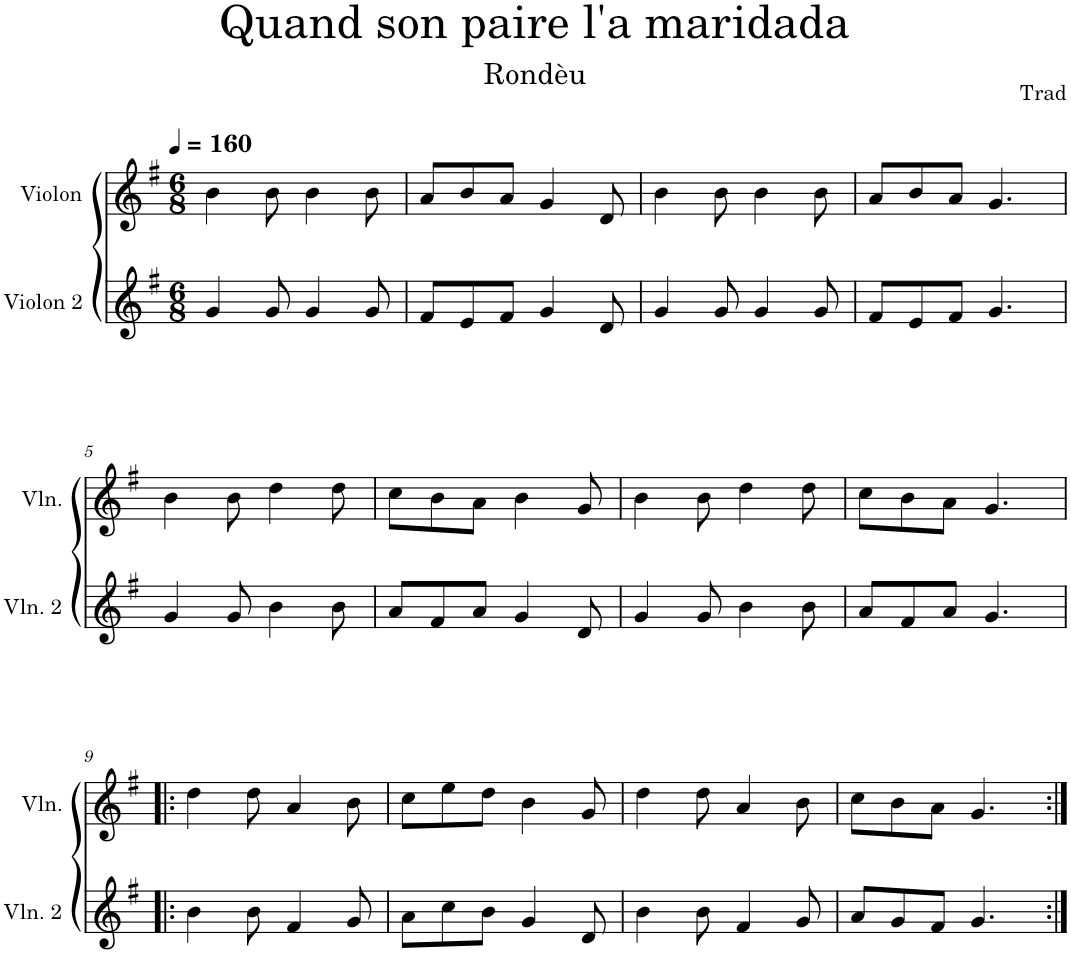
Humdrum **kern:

**kern	**kern
*part2	*part1
*staff2	*staff1
*I"Violon 2	*I"Violon
*I'Vln. 2	*I'Vln.
*clefG2	*clefG2
*k[f#]	*k[f#]
*M6/8	*M6/8
*MM160	*MM160
=1	=1
4g/	4b\
8g/	8b\
4g/	4b\
8g/	8b\
=2	=2
8f#/L	8a/L
8e/	8b/
8f#/J	8a/J
4g/	4g/
8d/	8d/
=3	=3
4g/	4b\
8g/	8b\
4g/	4b\
8g/	8b\
=4	=4
8f#/L	8a/L
8e/	8b/
8f#/J	8a/J
4.g/	4.g/
!!LO:LB:g=z
=5	=5
4g/	4b\
8g/	8b\
4b\	4dd\
8b\	8dd\
=6	=6
8a/L	8cc\L
8f#/	8b\
8a/J	8a\J
4g/	4b\
8d/	8g/
=7	=7
4g/	4b\
8g/	8b\
4b\	4dd\
8b\	8dd\
=8	=8
8a/L	8cc\L
8f#/	8b\
8a/J	8a\J
4.g/	4.g/
!!LO:LB:g=z
=9!|:	=9!|:
4b\	4dd\
8b\	8dd\
4f#/	4a/
8g/	8b\
=10	=10
8a\L	8cc\L
8cc\	8ee\
8b\J	8dd\J
4g/	4b\
8d/	8g/
=11	=11
4b\	4dd\
8b\	8dd\
4f#/	4a/
8g/	8b\
=12	=12
8a/L	8cc\L
8g/	8b\
8f#/J	8a\J
4.g/	4.g/
=:|!	=:|!
*-	*-
